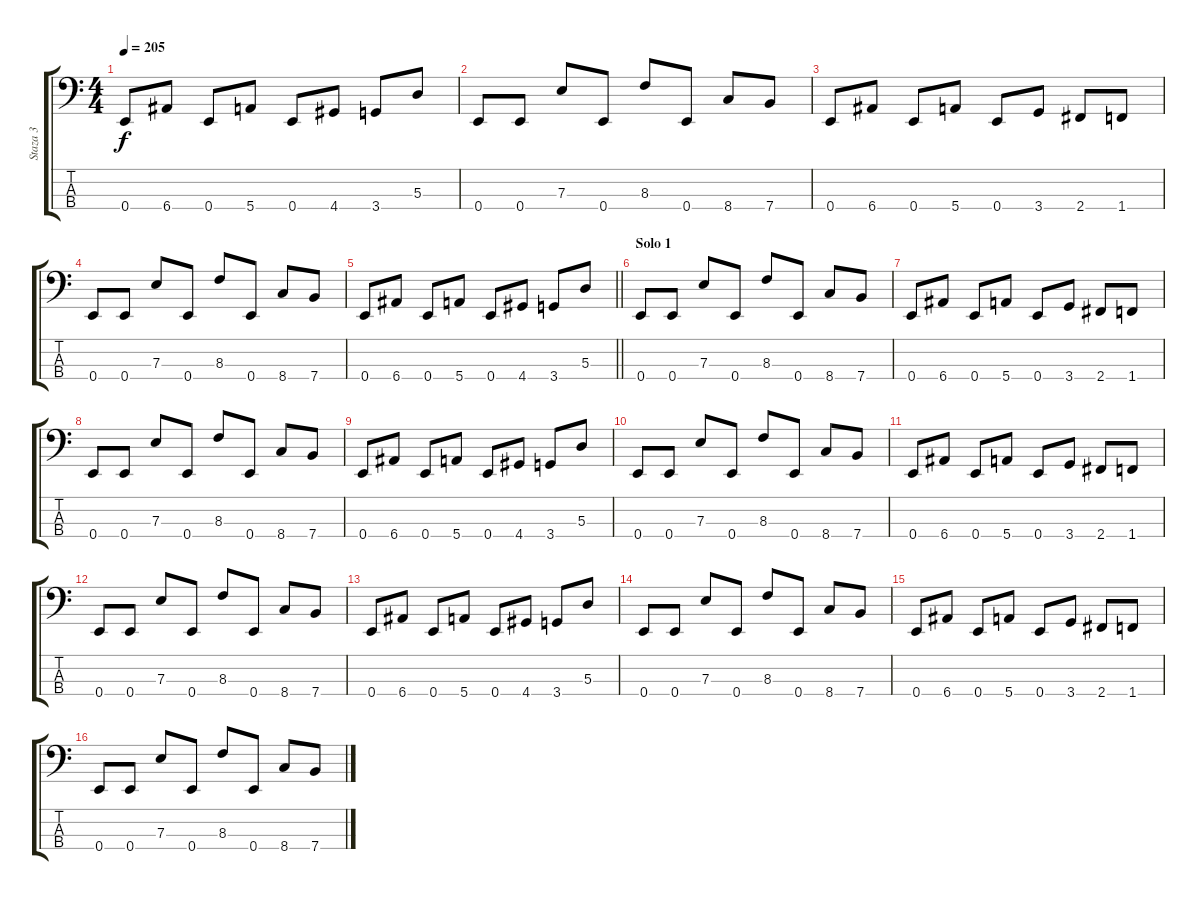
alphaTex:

\track ("Staza 3" "Staza 3") {instrument electricbasspick}
\staff {score tabs}
\tuning (G2 D2 A1 E1) {hide}
\ts (4 4)
\tempo 205
\clef f4
\ks c
0.4.8{dy f} 6.4.8 0.4.8 5.4.8 0.4.8 4.4.8 3.4.8 5.3.8 |
0.4.8 0.4.8 7.3.8 0.4.8 8.3.8 0.4.8 8.4.8 7.4.8 |
0.4.8 6.4.8 0.4.8 5.4.8 0.4.8 3.4.8 2.4.8 1.4.8 |
0.4.8 0.4.8 7.3.8 0.4.8 8.3.8 0.4.8 8.4.8 7.4.8 |
\barLineRight lightlight
0.4.8 6.4.8 0.4.8 5.4.8 0.4.8 4.4.8 3.4.8 5.3.8 |
\section ("" "Solo 1")
0.4.8 0.4.8 7.3.8 0.4.8 8.3.8 0.4.8 8.4.8 7.4.8 |
0.4.8 6.4.8 0.4.8 5.4.8 0.4.8 3.4.8 2.4.8 1.4.8 |
0.4.8 0.4.8 7.3.8 0.4.8 8.3.8 0.4.8 8.4.8 7.4.8 |
0.4.8 6.4.8 0.4.8 5.4.8 0.4.8 4.4.8 3.4.8 5.3.8 |
0.4.8 0.4.8 7.3.8 0.4.8 8.3.8 0.4.8 8.4.8 7.4.8 |
0.4.8 6.4.8 0.4.8 5.4.8 0.4.8 3.4.8 2.4.8 1.4.8 |
0.4.8 0.4.8 7.3.8 0.4.8 8.3.8 0.4.8 8.4.8 7.4.8 |
0.4.8 6.4.8 0.4.8 5.4.8 0.4.8 4.4.8 3.4.8 5.3.8 |
0.4.8 0.4.8 7.3.8 0.4.8 8.3.8 0.4.8 8.4.8 7.4.8 |
0.4.8 6.4.8 0.4.8 5.4.8 0.4.8 3.4.8 2.4.8 1.4.8 |
0.4.8 0.4.8 7.3.8 0.4.8 8.3.8 0.4.8 8.4.8 7.4.8
